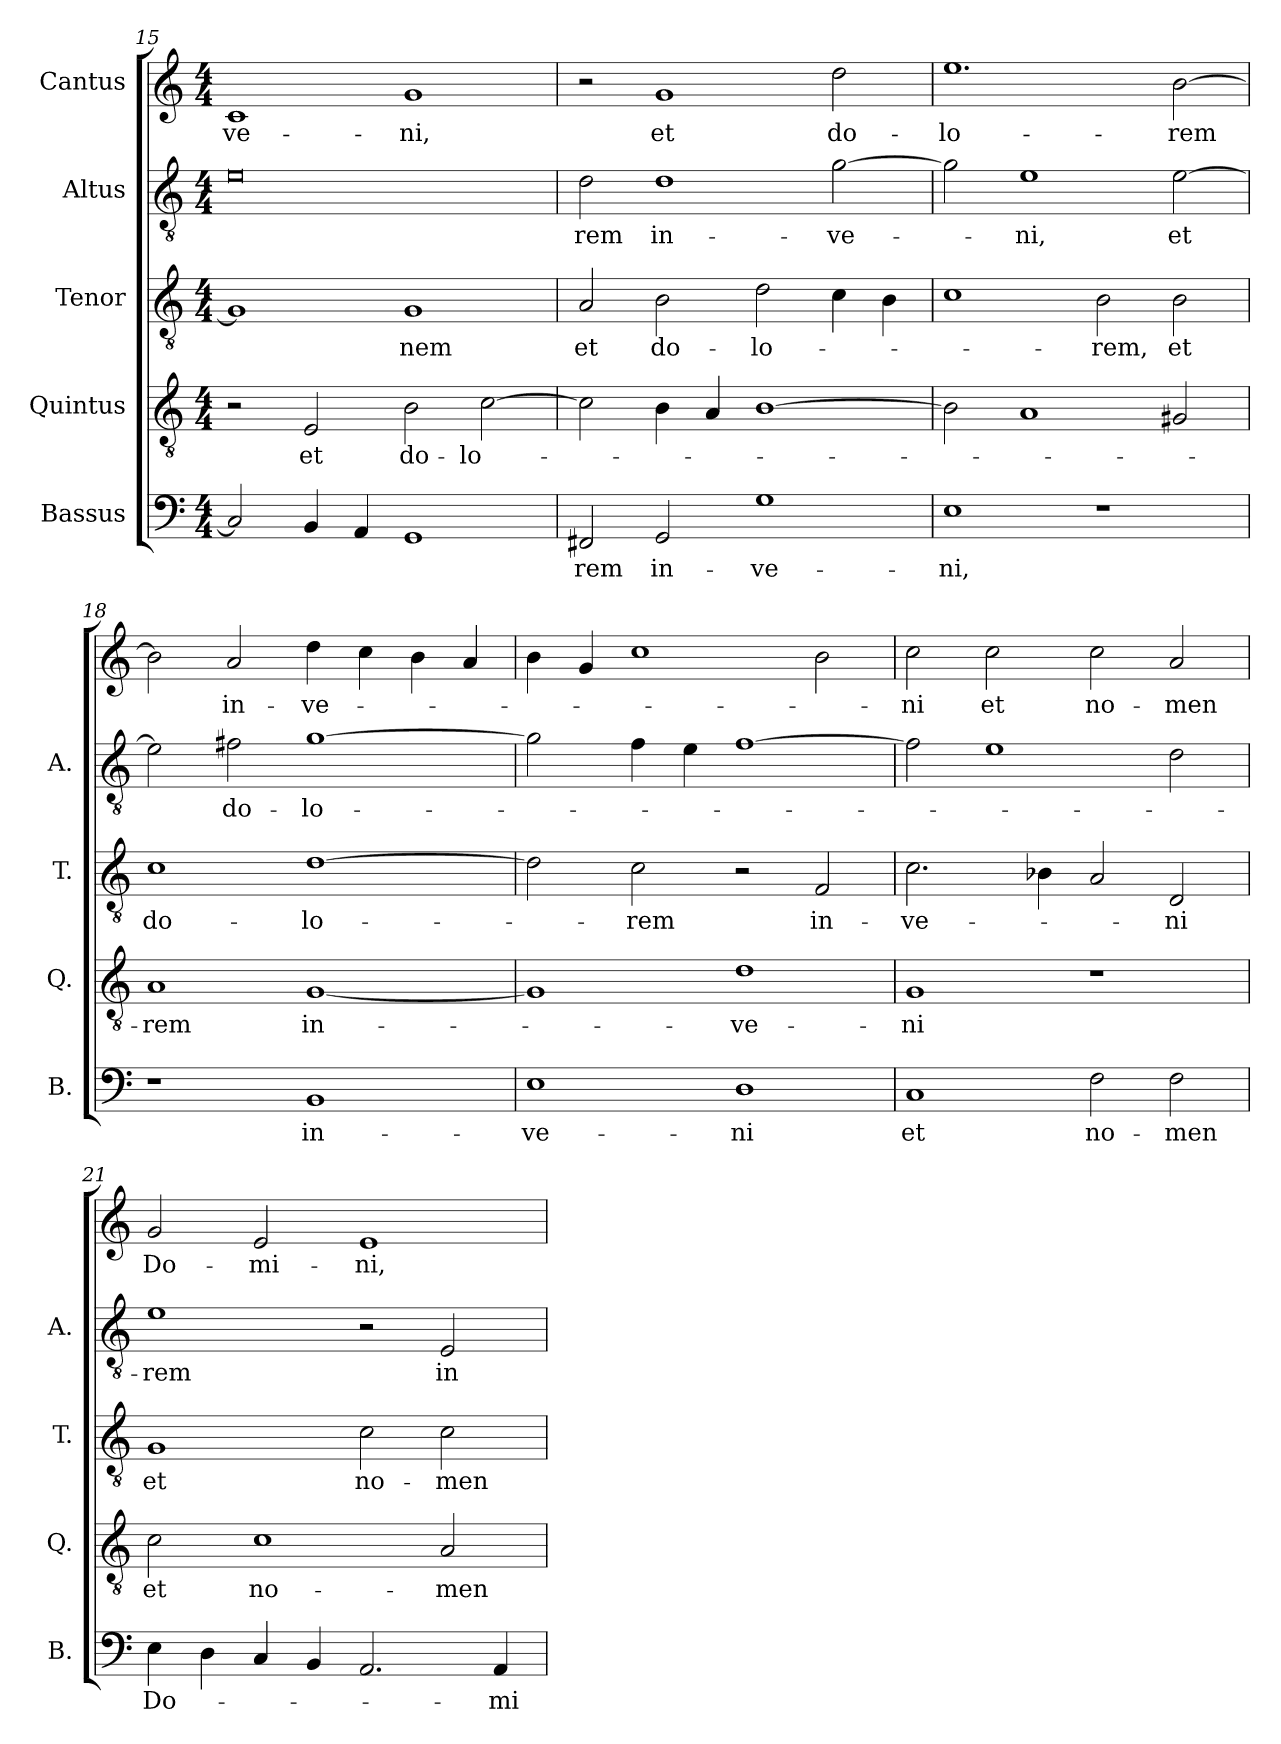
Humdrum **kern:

**kern	**text	**kern	**text	**kern	**text	**kern	**text	**kern	**text
*part5	*part5	*part4	*part4	*part3	*part3	*part2	*part2	*part1	*part1
*staff5	*staff5	*staff4	*staff4	*staff3	*staff3	*staff2	*staff2	*staff1	*staff1
*I"Bassus	*	*I"Quintus	*	*I"Tenor	*	*I"Altus	*	*I"Cantus	*
*I'B.	*	*I'Q.	*	*I'T.	*	*I'A.	*	*	*
*clefF4	*	*clefGv2	*	*clefGv2	*	*clefGv2	*	*clefG2	*
*k[]	*	*k[]	*	*k[]	*	*k[]	*	*k[]	*
*C:	*	*C:	*	*C:	*	*C:	*	*C:	*
*M4/4	*	*M4/4	*	*M4/4	*	*M4/4	*	*M4/4	*
=15	=15	=15	=15	=15	=15	=15	=15	=15	=15
2C/]	.	2r	.	1G/]	.	0e\	.	1c/	-ve-
4BB/	.	2E/	et	.	.	.	.	.	.
4AA/	.	.	.	.	.	.	.	.	.
1GG/	.	2B\	do-	1G/	-nem	.	.	1g/	-ni,
.	.	[2c\	-lo-	.	.	.	.	.	.
=16	=16	=16	=16	=16	=16	=16	=16	=16	=16
2FF#X/	-rem	2c\]	.	2A/	et	2d\	-rem	2r	.
2GG/	in-	4B\	.	2B\	do-	1d\	in-	1g/	et
.	.	4A/	.	.	.	.	.	.	.
1G\	-ve-	[1B\	.	2d\	-lo-	.	.	.	.
.	.	.	.	4c\	.	[2g\	-ve-	2dd\	do-
.	.	.	.	4B\	.	.	.	.	.
=17	=17	=17	=17	=17	=17	=17	=17	=17	=17
1E\	-ni,	2B\]	.	1c\	.	2g\]	.	1.ee\	-lo-
.	.	1A/	.	.	.	1e\	-ni,	.	.
1r	.	.	.	2B\	-rem,	.	.	.	.
.	.	2G#X/	.	2B\	et	[2e\	et	[2b\	-rem
=18	=18	=18	=18	=18	=18	=18	=18	=18	=18
1r	.	1A/	-rem	1c\	do-	2e\]	.	2b\]	.
.	.	.	.	.	.	2f#X\	do-	2a/	in-
1BB/	in-	[1G/	in-	[1d\	-lo-	[1g\	-lo-	4dd\	-ve-
.	.	.	.	.	.	.	.	4cc\	.
.	.	.	.	.	.	.	.	4b\	.
.	.	.	.	.	.	.	.	4a/	.
=19	=19	=19	=19	=19	=19	=19	=19	=19	=19
1E\	-ve-	1G/]	.	2d\]	.	2g\]	.	4b\	.
.	.	.	.	.	.	.	.	4g/	.
.	.	.	.	2c\	-rem	4f\	.	1cc\	.
.	.	.	.	.	.	4e\	.	.	.
1D\	-ni	1d\	-ve-	2r	.	[1f\	.	.	.
.	.	.	.	2F/	in-	.	.	2b\	.
=20	=20	=20	=20	=20	=20	=20	=20	=20	=20
1C/	et	1G/	-ni	2.c\	-ve-	2f\]	.	2cc\	-ni
.	.	.	.	.	.	1e\	.	2cc\	et
.	.	.	.	4B-X\	.	.	.	.	.
2F\	no-	1r	.	2A/	.	.	.	2cc\	no-
2F\	-men	.	.	2D/	-ni	2d\	.	2a/	-men
=21	=21	=21	=21	=21	=21	=21	=21	=21	=21
4E\	Do-	2c\	et	1G/	et	1e\	-rem	2g/	Do-
4D\	.	.	.	.	.	.	.	.	.
4C/	.	1c\	no-	.	.	.	.	2e/	-mi-
4BB/	.	.	.	.	.	.	.	.	.
2.AA/	.	.	.	2c\	no-	2r	.	1e/	-ni,
.	.	2A/	-men	2c\	-men	2E/	in-	.	.
4AA/	-mi-	.	.	.	.	.	.	.	.
=	=	=	=	=	=	=	=	=	=
*-	*-	*-	*-	*-	*-	*-	*-	*-	*-
